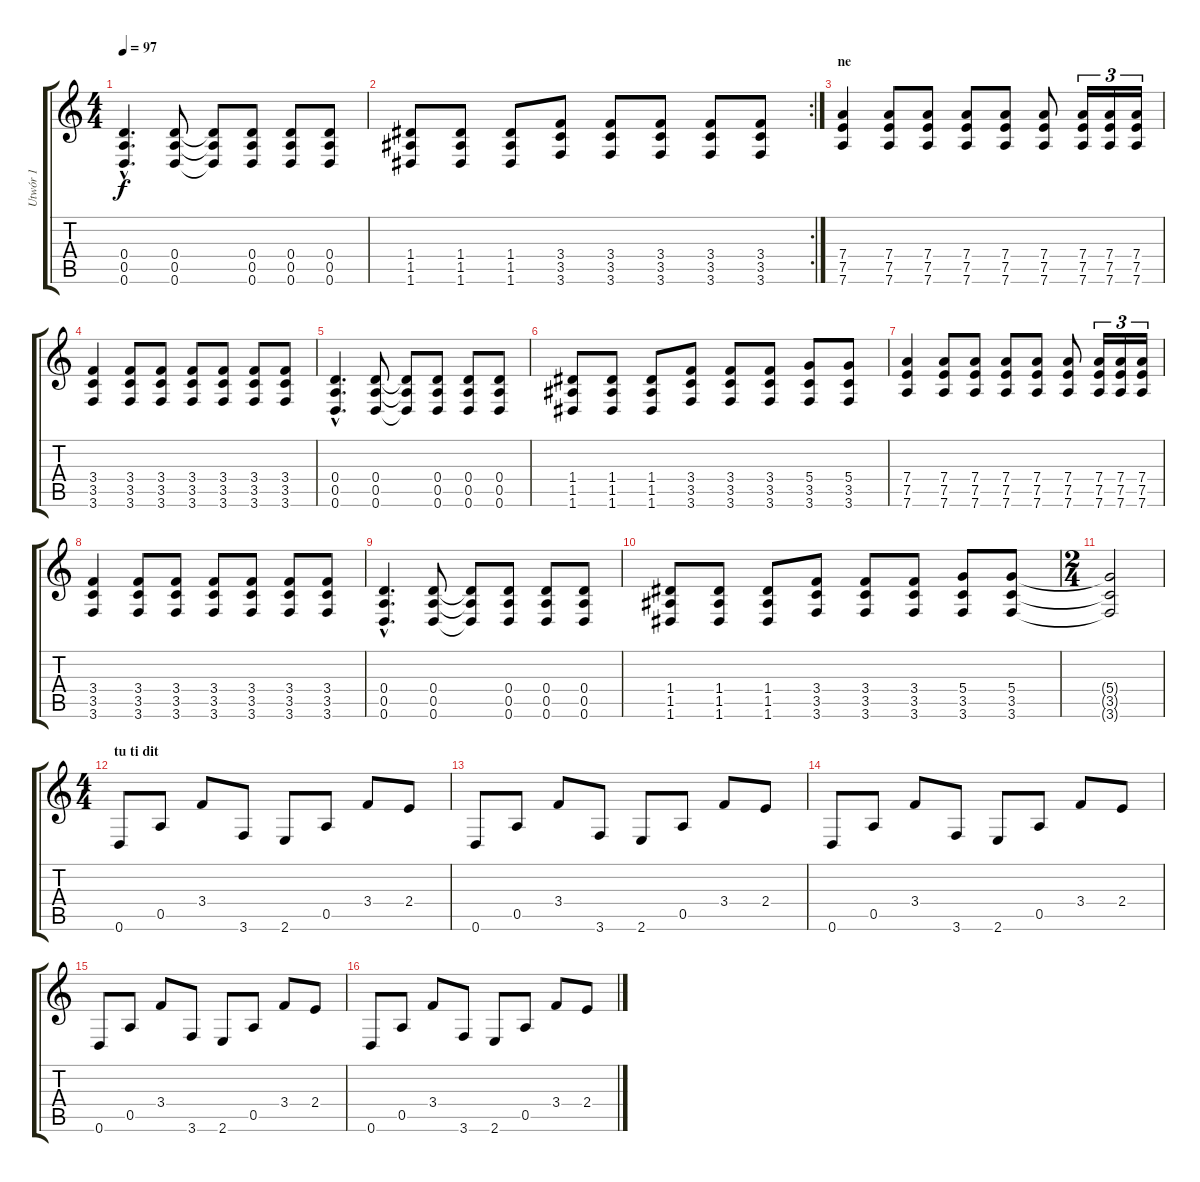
\track ("Utwór 1" "Utwór 1") {instrument distortionguitar}
\staff {score tabs}
\tuning (E4 B3 G3 D3 A2 D2) {hide}
\ts (4 4)
\tempo 97
\clef g2
\ks c
(0.4{hac} 0.5{hac} 0.6{hac}).4{d dy f} (0.4 0.5 0.6).8 (0.4{t} 0.5{t} 0.6{t}).8 (0.4 0.5 0.6).8 (0.4 0.5 0.6).8 (0.4 0.5 0.6).8 |
\rc 2
(1.4 1.5 1.6).8 (1.4 1.5 1.6).8 (1.4 1.5 1.6).8 (3.4 3.5 3.6).8 (3.4 3.5 3.6).8 (3.4 3.5 3.6).8 (3.4 3.5 3.6).8 (3.4 3.5 3.6).8 |
\section ("" "ne")
(7.4 7.5 7.6).4{volume 13} (7.4 7.5 7.6).8 (7.4 7.5 7.6).8 (7.4 7.5 7.6).8 (7.4 7.5 7.6).8 (7.4 7.5 7.6).8 (7.4 7.5 7.6).16{tu (3 2)} (7.4 7.5 7.6).16{tu (3 2)} (7.4 7.5 7.6).16{tu (3 2)} |
(3.4 3.5 3.6).4 (3.4 3.5 3.6).8 (3.4 3.5 3.6).8 (3.4 3.5 3.6).8 (3.4 3.5 3.6).8 (3.4 3.5 3.6).8 (3.4 3.5 3.6).8 |
(0.4{hac} 0.5{hac} 0.6{hac}).4{d} (0.4 0.5 0.6).8 (0.4{t} 0.5{t} 0.6{t}).8 (0.4 0.5 0.6).8 (0.4 0.5 0.6).8 (0.4 0.5 0.6).8 |
(1.4 1.5 1.6).8 (1.4 1.5 1.6).8 (1.4 1.5 1.6).8 (3.4 3.5 3.6).8 (3.4 3.5 3.6).8 (3.4 3.5 3.6).8 (5.4 3.5 3.6).8 (5.4 3.5 3.6).8 |
(7.4 7.5 7.6).4{volume 13} (7.4 7.5 7.6).8 (7.4 7.5 7.6).8 (7.4 7.5 7.6).8 (7.4 7.5 7.6).8 (7.4 7.5 7.6).8 (7.4 7.5 7.6).16{tu (3 2)} (7.4 7.5 7.6).16{tu (3 2)} (7.4 7.5 7.6).16{tu (3 2)} |
(3.4 3.5 3.6).4 (3.4 3.5 3.6).8 (3.4 3.5 3.6).8 (3.4 3.5 3.6).8 (3.4 3.5 3.6).8 (3.4 3.5 3.6).8 (3.4 3.5 3.6).8 |
(0.4{hac} 0.5{hac} 0.6{hac}).4{d} (0.4 0.5 0.6).8 (0.4{t} 0.5{t} 0.6{t}).8 (0.4 0.5 0.6).8 (0.4 0.5 0.6).8 (0.4 0.5 0.6).8 |
(1.4 1.5 1.6).8 (1.4 1.5 1.6).8 (1.4 1.5 1.6).8 (3.4 3.5 3.6).8 (3.4 3.5 3.6).8 (3.4 3.5 3.6).8 (5.4 3.5 3.6).8 (5.4 3.5 3.6).8 |
\ts (2 4)
(5.4{t} 3.5{t} 3.6{t}).2 |
\ts (4 4)
\section ("" "tu ti dit")
0.6.8 0.5.8 3.4.8 3.6.8 2.6.8 0.5.8 3.4.8 2.4.8 |
0.6.8 0.5.8 3.4.8 3.6.8 2.6.8 0.5.8 3.4.8 2.4.8 |
0.6.8 0.5.8 3.4.8 3.6.8 2.6.8 0.5.8 3.4.8 2.4.8 |
0.6.8 0.5.8 3.4.8 3.6.8 2.6.8 0.5.8 3.4.8 2.4.8 |
0.6.8 0.5.8 3.4.8 3.6.8 2.6.8 0.5.8 3.4.8 2.4.8
